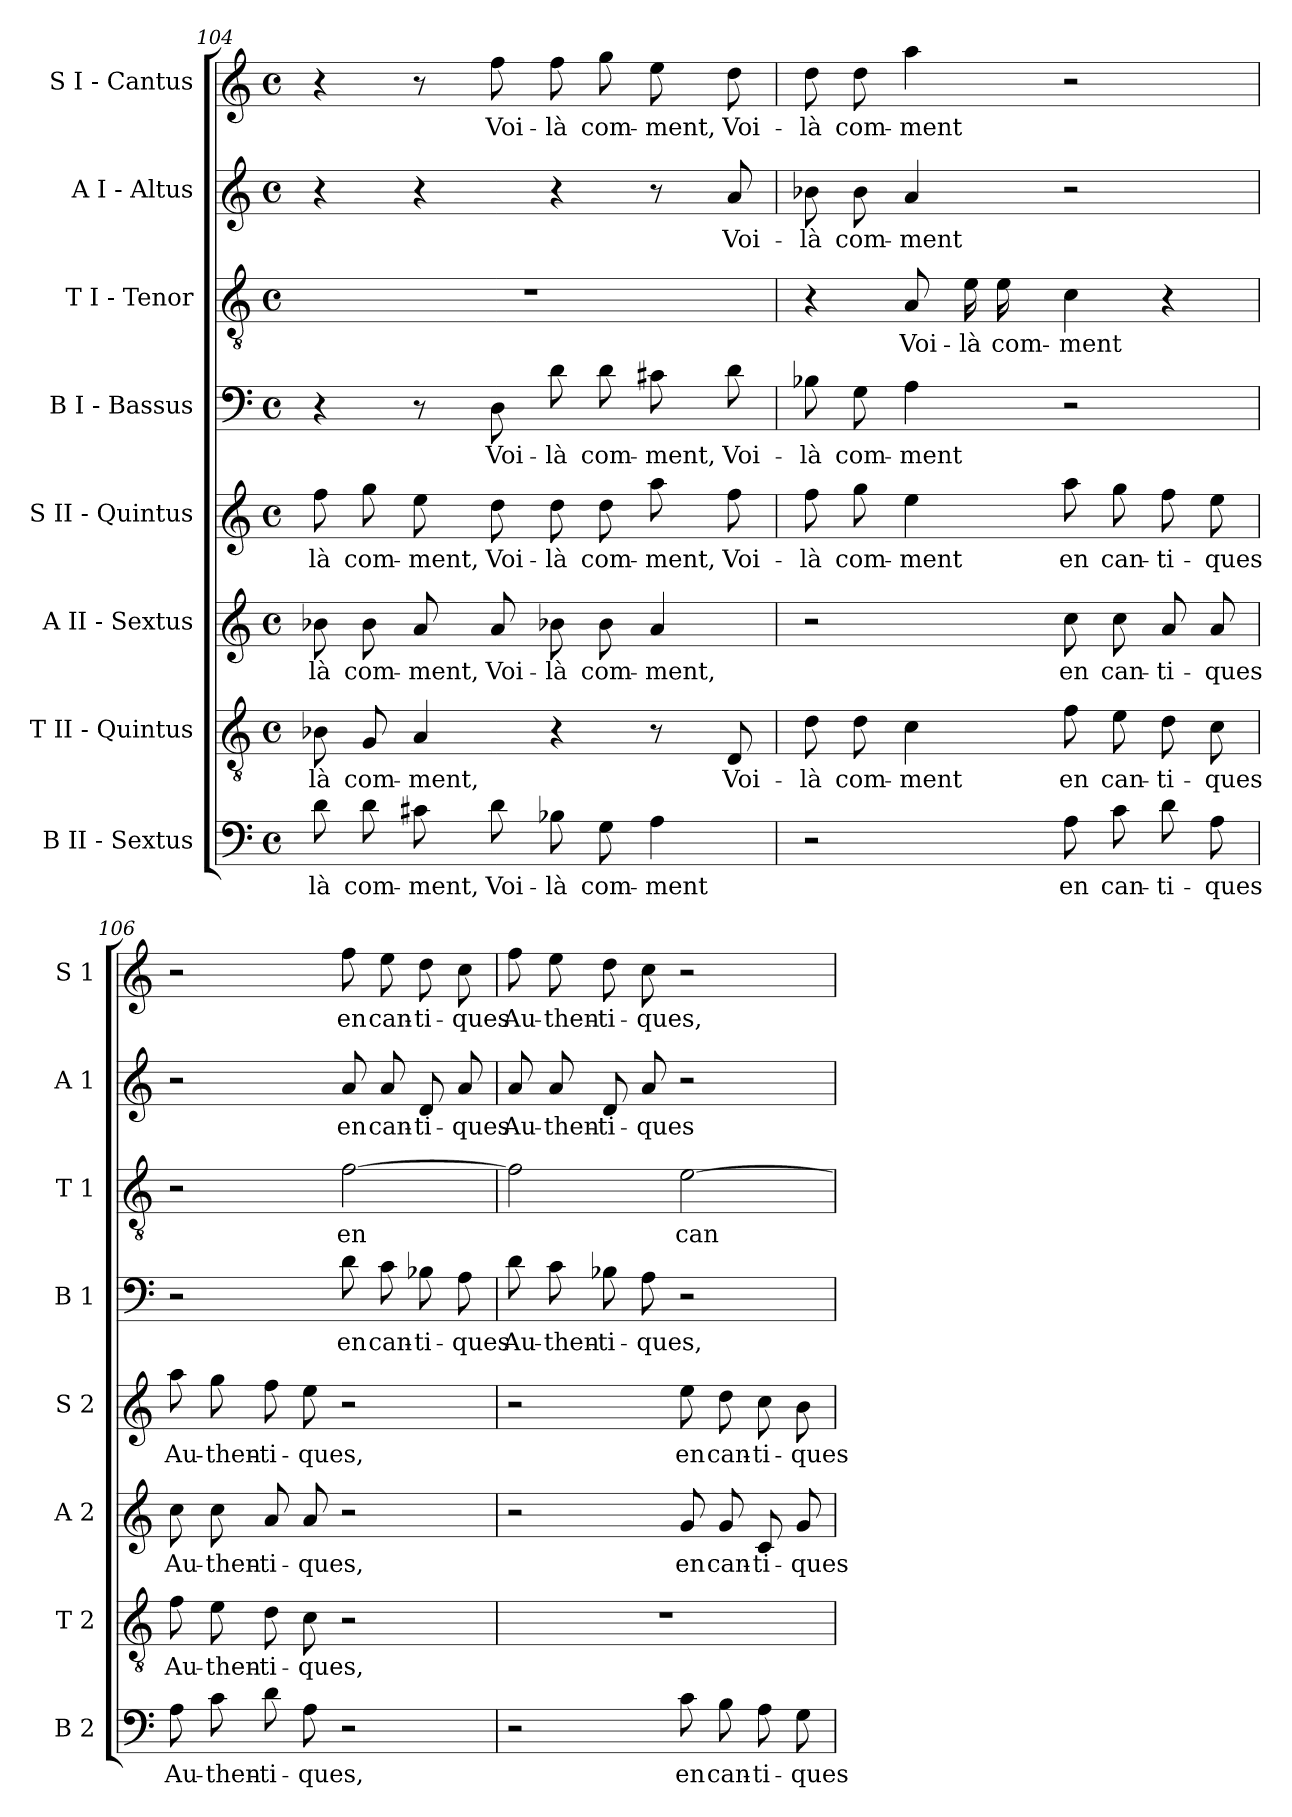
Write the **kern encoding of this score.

**kern	**text	**kern	**text	**kern	**text	**kern	**text	**kern	**text	**kern	**text	**kern	**text	**kern	**text
*part8	*part8	*part7	*part7	*part6	*part6	*part5	*part5	*part4	*part4	*part3	*part3	*part2	*part2	*part1	*part1
*staff8	*staff8	*staff7	*staff7	*staff6	*staff6	*staff5	*staff5	*staff4	*staff4	*staff3	*staff3	*staff2	*staff2	*staff1	*staff1
*I"B II - Sextus	*	*I"T II - Quintus	*	*I"A II - Sextus	*	*I"S II - Quintus	*	*I"B I - Bassus	*	*I"T I - Tenor	*	*I"A I - Altus	*	*I"S I - Cantus	*
*I'B 2	*	*I'T 2	*	*I'A 2	*	*I'S 2	*	*I'B 1	*	*I'T 1	*	*I'A 1	*	*I'S 1	*
!!LO:PB:g=z
*clefF4	*	*clefGv2	*	*clefG2	*	*clefG2	*	*clefF4	*	*clefGv2	*	*clefG2	*	*clefG2	*
*k[]	*	*k[]	*	*k[]	*	*k[]	*	*k[]	*	*k[]	*	*k[]	*	*k[]	*
*C:	*	*C:	*	*C:	*	*C:	*	*C:	*	*C:	*	*C:	*	*C:	*
*M4/4	*	*M4/4	*	*M4/4	*	*M4/4	*	*M4/4	*	*M4/4	*	*M4/4	*	*M4/4	*
*met(c)	*	*met(c)	*	*met(c)	*	*met(c)	*	*met(c)	*	*met(c)	*	*met(c)	*	*met(c)	*
=104	=104	=104	=104	=104	=104	=104	=104	=104	=104	=104	=104	=104	=104	=104	=104
!	!LO:LY:b	!	!LO:LY:b	!	!LO:LY:b	!	!LO:LY:b	!	!	!	!	!	!	!	!
8d\	-là	8B-X\	-là	8b-X\	-là	8ff\	-là	4r	.	1r	.	4r	.	4r	.
!	!LO:LY:b	!	!LO:LY:b	!	!LO:LY:b	!	!LO:LY:b	!	!	!	!	!	!	!	!
8d\	com-	8G/	com-	8b-\	com-	8gg\	com-	.	.	.	.	.	.	.	.
!	!LO:LY:b	!	!LO:LY:b	!	!LO:LY:b	!	!LO:LY:b	!	!	!	!	!	!	!	!
8c#X\	-ment,	4A/	-ment,	8a/	-ment,	8ee\	-ment,	8r	.	.	.	4r	.	8r	.
!	!LO:LY:b	!	!	!	!LO:LY:b	!	!LO:LY:b	!	!LO:LY:b	!	!	!	!	!	!LO:LY:b
8d\	Voi-	.	.	8a/	Voi-	8dd\	Voi-	8D\	Voi-	.	.	.	.	8ff\	Voi-
!	!LO:LY:b	!	!	!	!LO:LY:b	!	!LO:LY:b	!	!LO:LY:b	!	!	!	!	!	!LO:LY:b
8B-X\	-là	4r	.	8b-X\	-là	8dd\	-là	8d\	-là	.	.	4r	.	8ff\	-là
!	!LO:LY:b	!	!	!	!LO:LY:b	!	!LO:LY:b	!	!LO:LY:b	!	!	!	!	!	!LO:LY:b
8G\	com-	.	.	8b-\	com-	8dd\	com-	8d\	com-	.	.	.	.	8gg\	com-
!	!LO:LY:b	!	!	!	!LO:LY:b	!	!LO:LY:b	!	!LO:LY:b	!	!	!	!	!	!LO:LY:b
4A\	-ment	8r	.	4a/	-ment,	8aa\	-ment,	8c#X\	-ment,	.	.	8r	.	8ee\	-ment,
!	!	!	!LO:LY:b	!	!	!	!LO:LY:b	!	!LO:LY:b	!	!	!	!LO:LY:b	!	!LO:LY:b
.	.	8D/	Voi-	.	.	8ff\	Voi-	8d\	Voi-	.	.	8a/	Voi-	8dd\	Voi-
=105	=105	=105	=105	=105	=105	=105	=105	=105	=105	=105	=105	=105	=105	=105	=105
!	!	!	!LO:LY:b	!	!	!	!LO:LY:b	!	!LO:LY:b	!	!	!	!LO:LY:b	!	!LO:LY:b
2r	.	8d\	-là	2r	.	8ff\	-là	8B-X\	-là	4r	.	8b-X\	-là	8dd\	-là
!	!	!	!LO:LY:b	!	!	!	!LO:LY:b	!	!LO:LY:b	!	!	!	!LO:LY:b	!	!LO:LY:b
.	.	8d\	com-	.	.	8gg\	com-	8G\	com-	.	.	8b-\	com-	8dd\	com-
!	!	!	!LO:LY:b	!	!	!	!LO:LY:b	!	!LO:LY:b	!	!LO:LY:b	!	!LO:LY:b	!	!LO:LY:b
.	.	4c\	-ment	.	.	4ee\	-ment	4A\	-ment	8A/	Voi-	4a/	-ment	4aa\	-ment
!	!	!	!	!	!	!	!	!	!	!	!LO:LY:b	!	!	!	!
.	.	.	.	.	.	.	.	.	.	16e\	-là	.	.	.	.
!	!	!	!	!	!	!	!	!	!	!	!LO:LY:b	!	!	!	!
.	.	.	.	.	.	.	.	.	.	16e\	com-	.	.	.	.
!	!LO:LY:b	!	!LO:LY:b	!	!LO:LY:b	!	!LO:LY:b	!	!	!	!LO:LY:b	!	!	!	!
8A\	en	8f\	en	8cc\	en	8aa\	en	2r	.	4c\	-ment	2r	.	2r	.
!	!LO:LY:b	!	!LO:LY:b	!	!LO:LY:b	!	!LO:LY:b	!	!	!	!	!	!	!	!
8c\	can-	8e\	can-	8cc\	can-	8gg\	can-	.	.	.	.	.	.	.	.
!	!LO:LY:b	!	!LO:LY:b	!	!LO:LY:b	!	!LO:LY:b	!	!	!	!	!	!	!	!
8d\	-ti-	8d\	-ti-	8a/	-ti-	8ff\	-ti-	.	.	4r	.	.	.	.	.
!	!LO:LY:b	!	!LO:LY:b	!	!LO:LY:b	!	!LO:LY:b	!	!	!	!	!	!	!	!
8A\	-ques	8c\	-ques	8a/	-ques	8ee\	-ques	.	.	.	.	.	.	.	.
=106	=106	=106	=106	=106	=106	=106	=106	=106	=106	=106	=106	=106	=106	=106	=106
!	!LO:LY:b	!	!LO:LY:b	!	!LO:LY:b	!	!LO:LY:b	!	!	!	!	!	!	!	!
8A\	Au-	8f\	Au-	8cc\	Au-	8aa\	Au-	2r	.	2r	.	2r	.	2r	.
!	!LO:LY:b	!	!LO:LY:b	!	!LO:LY:b	!	!LO:LY:b	!	!	!	!	!	!	!	!
8c\	-then-	8e\	-then-	8cc\	-then-	8gg\	-then-	.	.	.	.	.	.	.	.
!	!LO:LY:b	!	!LO:LY:b	!	!LO:LY:b	!	!LO:LY:b	!	!	!	!	!	!	!	!
8d\	-ti-	8d\	-ti-	8a/	-ti-	8ff\	-ti-	.	.	.	.	.	.	.	.
!	!LO:LY:b	!	!LO:LY:b	!	!LO:LY:b	!	!LO:LY:b	!	!	!	!	!	!	!	!
8A\	-ques,	8c\	-ques,	8a/	-ques,	8ee\	-ques,	.	.	.	.	.	.	.	.
!	!	!	!	!	!	!	!	!	!LO:LY:b	!	!LO:LY:b	!	!LO:LY:b	!	!LO:LY:b
2r	.	2r	.	2r	.	2r	.	8d\	en	[2f\	en	8a/	en	8ff\	en
!	!	!	!	!	!	!	!	!	!LO:LY:b	!	!	!	!LO:LY:b	!	!LO:LY:b
.	.	.	.	.	.	.	.	8c\	can-	.	.	8a/	can-	8ee\	can-
!	!	!	!	!	!	!	!	!	!LO:LY:b	!	!	!	!LO:LY:b	!	!LO:LY:b
.	.	.	.	.	.	.	.	8B-X\	-ti-	.	.	8d/	-ti-	8dd\	-ti-
!	!	!	!	!	!	!	!	!	!LO:LY:b	!	!	!	!LO:LY:b	!	!LO:LY:b
.	.	.	.	.	.	.	.	8A\	-ques	.	.	8a/	-ques	8cc\	-ques
!!LO:LB:g=z
=107	=107	=107	=107	=107	=107	=107	=107	=107	=107	=107	=107	=107	=107	=107	=107
!	!	!	!	!	!	!	!	!	!LO:LY:b	!	!	!	!LO:LY:b	!	!LO:LY:b
2r	.	1r	.	2r	.	2r	.	8d\	Au-	2f\]	.	8a/	Au-	8ff\	Au-
!	!	!	!	!	!	!	!	!	!LO:LY:b	!	!	!	!LO:LY:b	!	!LO:LY:b
.	.	.	.	.	.	.	.	8c\	-then-	.	.	8a/	-then-	8ee\	-then-
!	!	!	!	!	!	!	!	!	!LO:LY:b	!	!	!	!LO:LY:b	!	!LO:LY:b
.	.	.	.	.	.	.	.	8B-X\	-ti-	.	.	8d/	-ti-	8dd\	-ti-
!	!	!	!	!	!	!	!	!	!LO:LY:b	!	!	!	!LO:LY:b	!	!LO:LY:b
.	.	.	.	.	.	.	.	8A\	-ques,	.	.	8a/	-ques	8cc\	-ques,
!	!LO:LY:b	!	!	!	!LO:LY:b	!	!LO:LY:b	!	!	!	!LO:LY:b	!	!	!	!
8c\	en	.	.	8g/	en	8ee\	en	2r	.	[2e\	can-	2r	.	2r	.
!	!LO:LY:b	!	!	!	!LO:LY:b	!	!LO:LY:b	!	!	!	!	!	!	!	!
8B\	can-	.	.	8g/	can-	8dd\	can-	.	.	.	.	.	.	.	.
!	!LO:LY:b	!	!	!	!LO:LY:b	!	!LO:LY:b	!	!	!	!	!	!	!	!
8A\	-ti-	.	.	8c/	-ti-	8cc\	-ti-	.	.	.	.	.	.	.	.
!	!LO:LY:b	!	!	!	!LO:LY:b	!	!LO:LY:b	!	!	!	!	!	!	!	!
8G\	-ques	.	.	8g/	-ques	8b\	-ques	.	.	.	.	.	.	.	.
=	=	=	=	=	=	=	=	=	=	=	=	=	=	=	=
*-	*-	*-	*-	*-	*-	*-	*-	*-	*-	*-	*-	*-	*-	*-	*-
